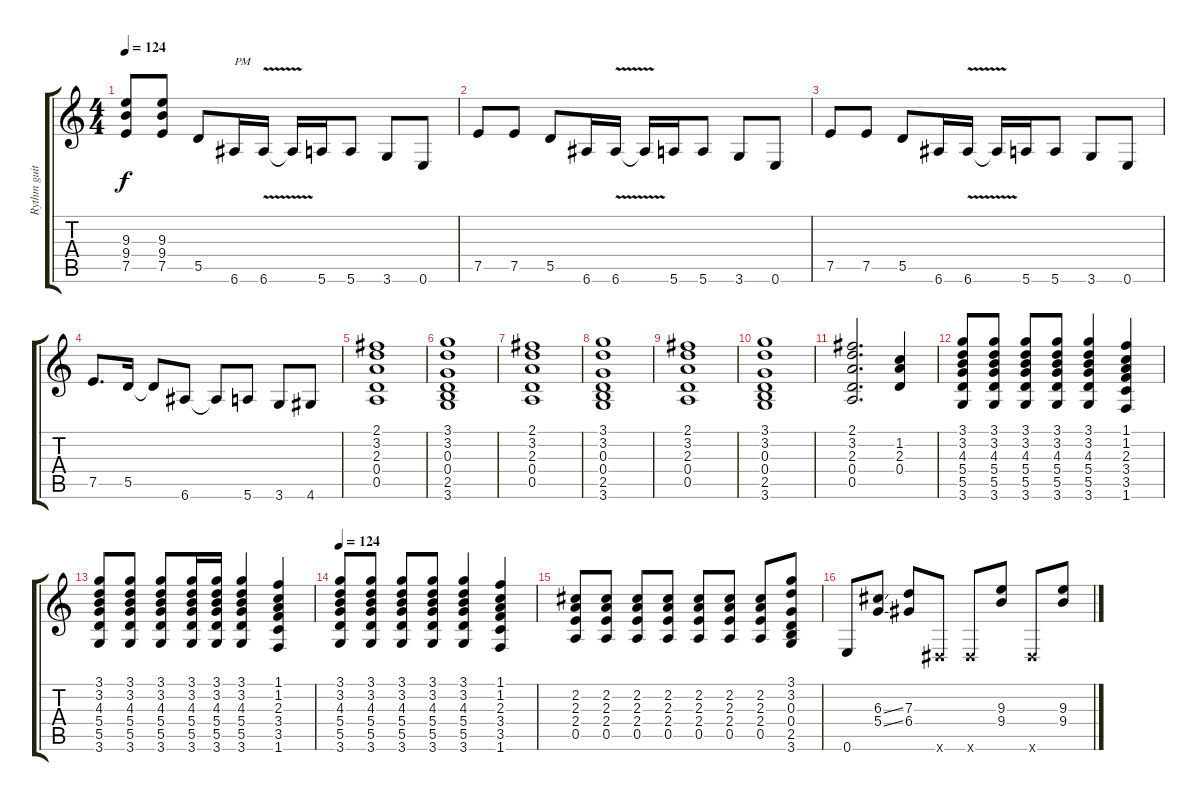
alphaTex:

\track ("Rythm guitar 2" "Rythm guit") {instrument overdrivenguitar}
\staff {score tabs}
\tuning (E4 B3 G3 D3 A2 E2) {hide}
\ts (4 4)
\tempo 124
\clef g2
\ks c
(9.3 9.4 7.5).8{dy f} (9.3 9.4 7.5).8 5.5.8 6.6.16{txt "PM"} 6.6{v}.16 6.6{t}.16 5.6.16 5.6.8 3.6.8 0.6.8 |
7.5.8 7.5.8 5.5.8 6.6.16 6.6{v}.16 6.6{t}.16 5.6.16 5.6.8 3.6.8 0.6.8 |
7.5.8 7.5.8 5.5.8 6.6.16 6.6{v}.16 6.6{t}.16 5.6.16 5.6.8 3.6.8 0.6.8 |
7.5.8{d} 5.5.16 5.5{t}.8 6.6.8 6.6{t}.8 5.6.8 3.6.8 4.6.8 |
(2.1 3.2 2.3 0.4 0.5).1 |
(3.1 3.2 0.3 0.4 2.5 3.6).1 |
(2.1 3.2 2.3 0.4 0.5).1 |
(3.1 3.2 0.3 0.4 2.5 3.6).1 |
(2.1 3.2 2.3 0.4 0.5).1 |
(3.1 3.2 0.3 0.4 2.5 3.6).1 |
(2.1 3.2 2.3 0.4 0.5).2{d} (1.2 2.3 0.4).4 |
(3.1 3.2 4.3 5.4 5.5 3.6).8 (3.1 3.2 4.3 5.4 5.5 3.6).8 (3.1 3.2 4.3 5.4 5.5 3.6).8 (3.1 3.2 4.3 5.4 5.5 3.6).8 (3.1 3.2 4.3 5.4 5.5 3.6).4 (1.1 1.2 2.3 3.4 3.5 1.6).4 |
(3.1 3.2 4.3 5.4 5.5 3.6).8 (3.1 3.2 4.3 5.4 5.5 3.6).8 (3.1 3.2 4.3 5.4 5.5 3.6).8 (3.1 3.2 4.3 5.4 5.5 3.6).16 (3.1 3.2 4.3 5.4 5.5 3.6).16 (3.1 3.2 4.3 5.4 5.5 3.6).4 (1.1 1.2 2.3 3.4 3.5 1.6).4 |
\tempo 124
(3.1 3.2 4.3 5.4 5.5 3.6).8 (3.1 3.2 4.3 5.4 5.5 3.6).8 (3.1 3.2 4.3 5.4 5.5 3.6).8 (3.1 3.2 4.3 5.4 5.5 3.6).8 (3.1 3.2 4.3 5.4 5.5 3.6).4 (1.1 1.2 2.3 3.4 3.5 1.6).4 |
(2.2 2.3 2.4 0.5).8 (2.2 2.3 2.4 0.5).8 (2.2 2.3 2.4 0.5).8 (2.2 2.3 2.4 0.5).8 (2.2 2.3 2.4 0.5).8 (2.2 2.3 2.4 0.5).8 (2.2 2.3 2.4 0.5).8 (3.1 3.2 0.3 0.4 2.5 3.6).8 |
0.6.8 (6.3{ss} 5.4{ss}).8 (7.3 6.4).8 -1.6{x}.8 -1.6{x}.8 (9.3 9.4).8 -1.6{x}.8 (9.3 9.4).8
